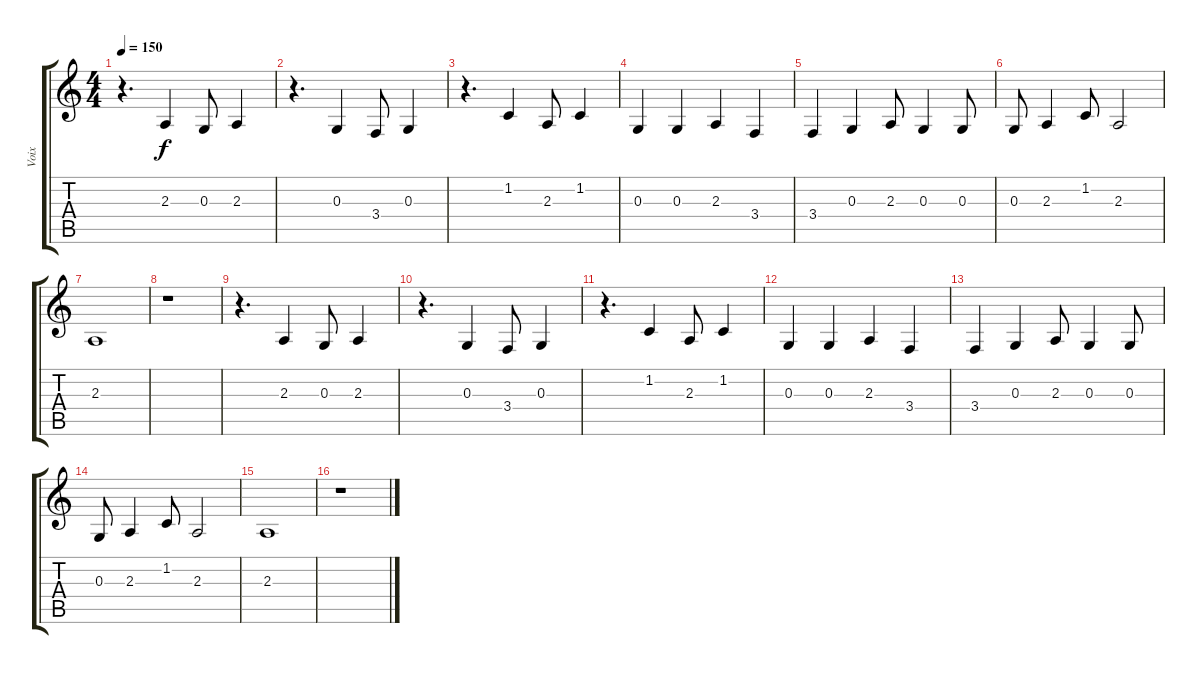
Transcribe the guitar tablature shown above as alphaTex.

\track ("Voix" "Voix") {instrument electricgrandpiano}
\staff {score tabs}
\tuning (E4 B3 G3 D3 A2 E2) {hide}
\ts (4 4)
\tempo 150
\clef g2
\ks c
r.4{d dy f instrument electricgrandpiano} 2.3.4 0.3.8 2.3.4 |
r.4{d} 0.3.4 3.4.8 0.3.4 |
r.4{d} 1.2.4 2.3.8 1.2.4 |
0.3.4 0.3.4 2.3.4 3.4.4 |
3.4.4 0.3.4 2.3.8 0.3.4 0.3.8 |
0.3.8 2.3.4 1.2.8 2.3.2 |
2.3.1 |
r.1 |
r.4{d} 2.3.4 0.3.8 2.3.4 |
r.4{d} 0.3.4 3.4.8 0.3.4 |
r.4{d} 1.2.4 2.3.8 1.2.4 |
0.3.4 0.3.4 2.3.4 3.4.4 |
3.4.4 0.3.4 2.3.8 0.3.4 0.3.8 |
0.3.8 2.3.4 1.2.8 2.3.2 |
2.3.1 |
r.1
